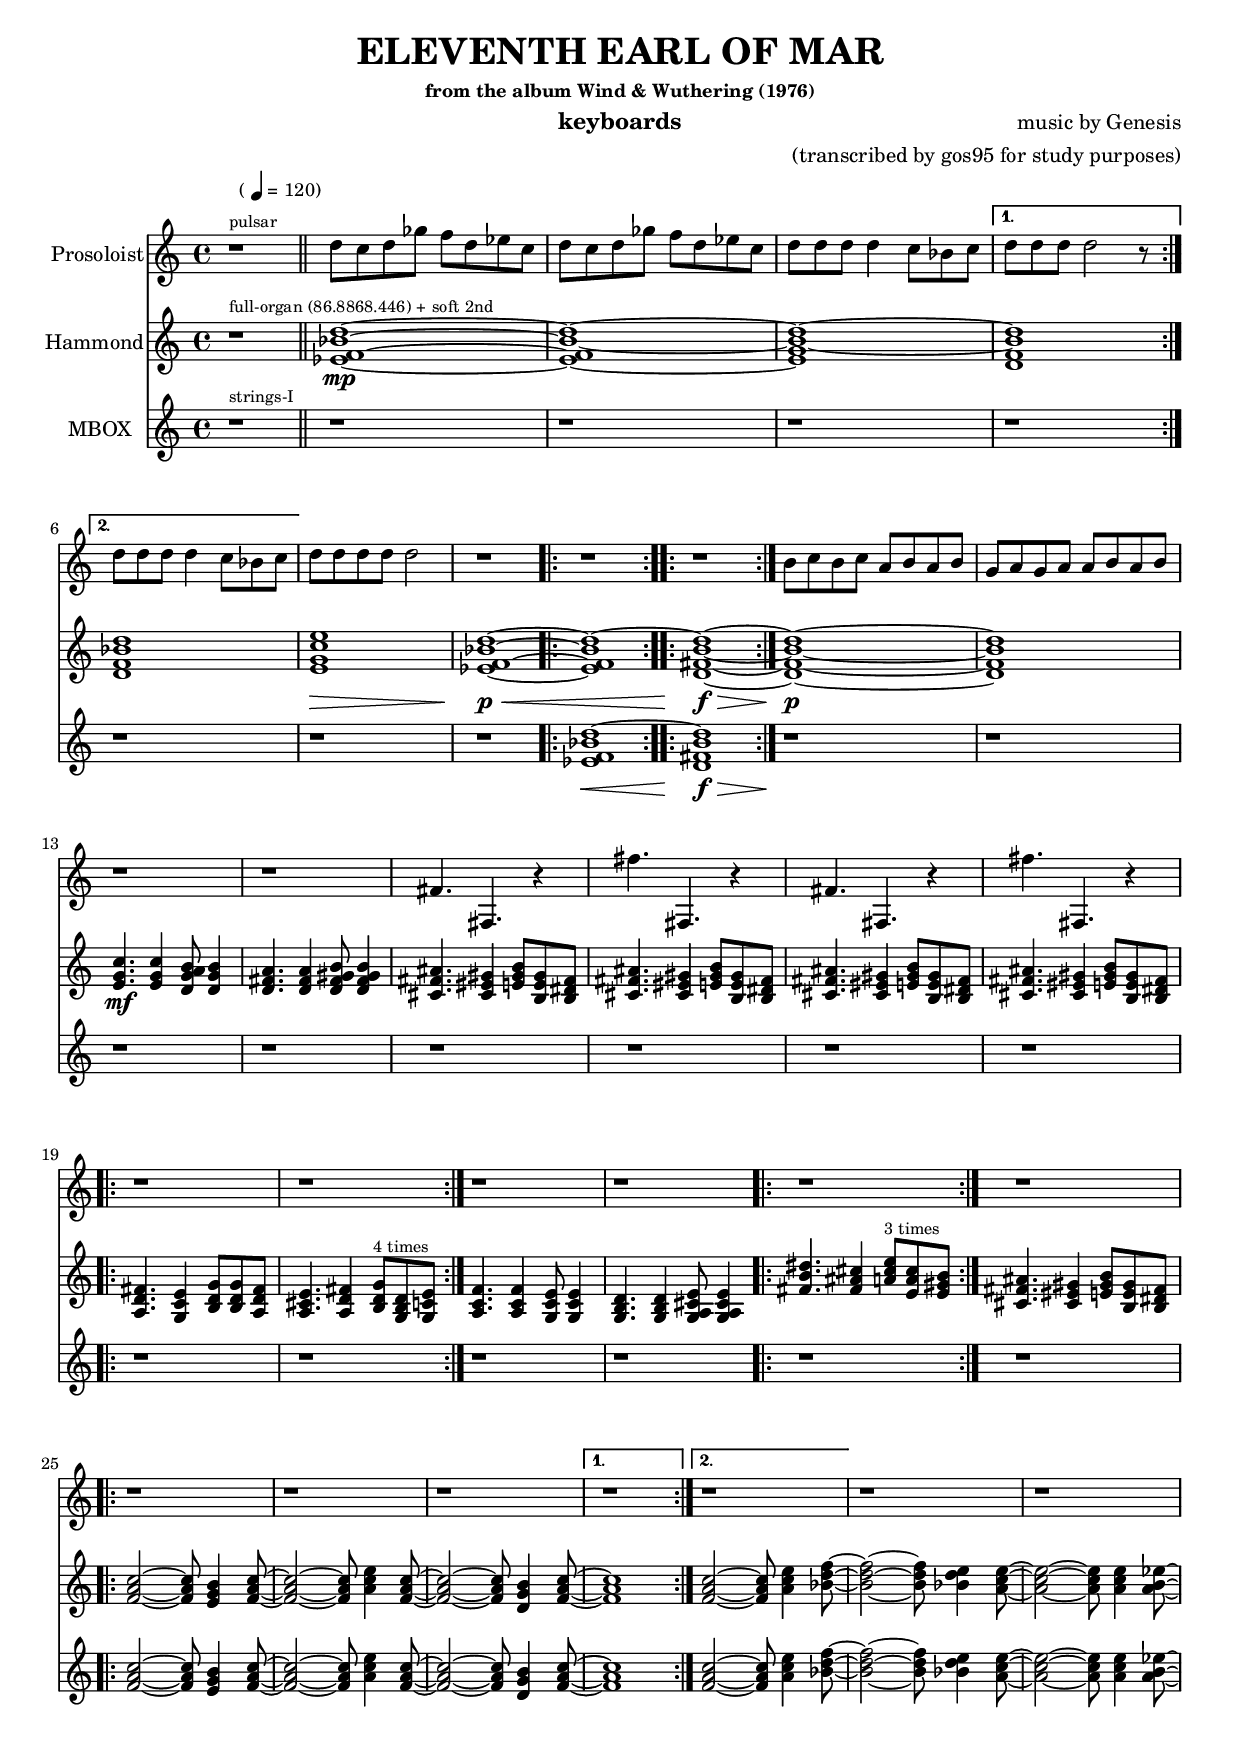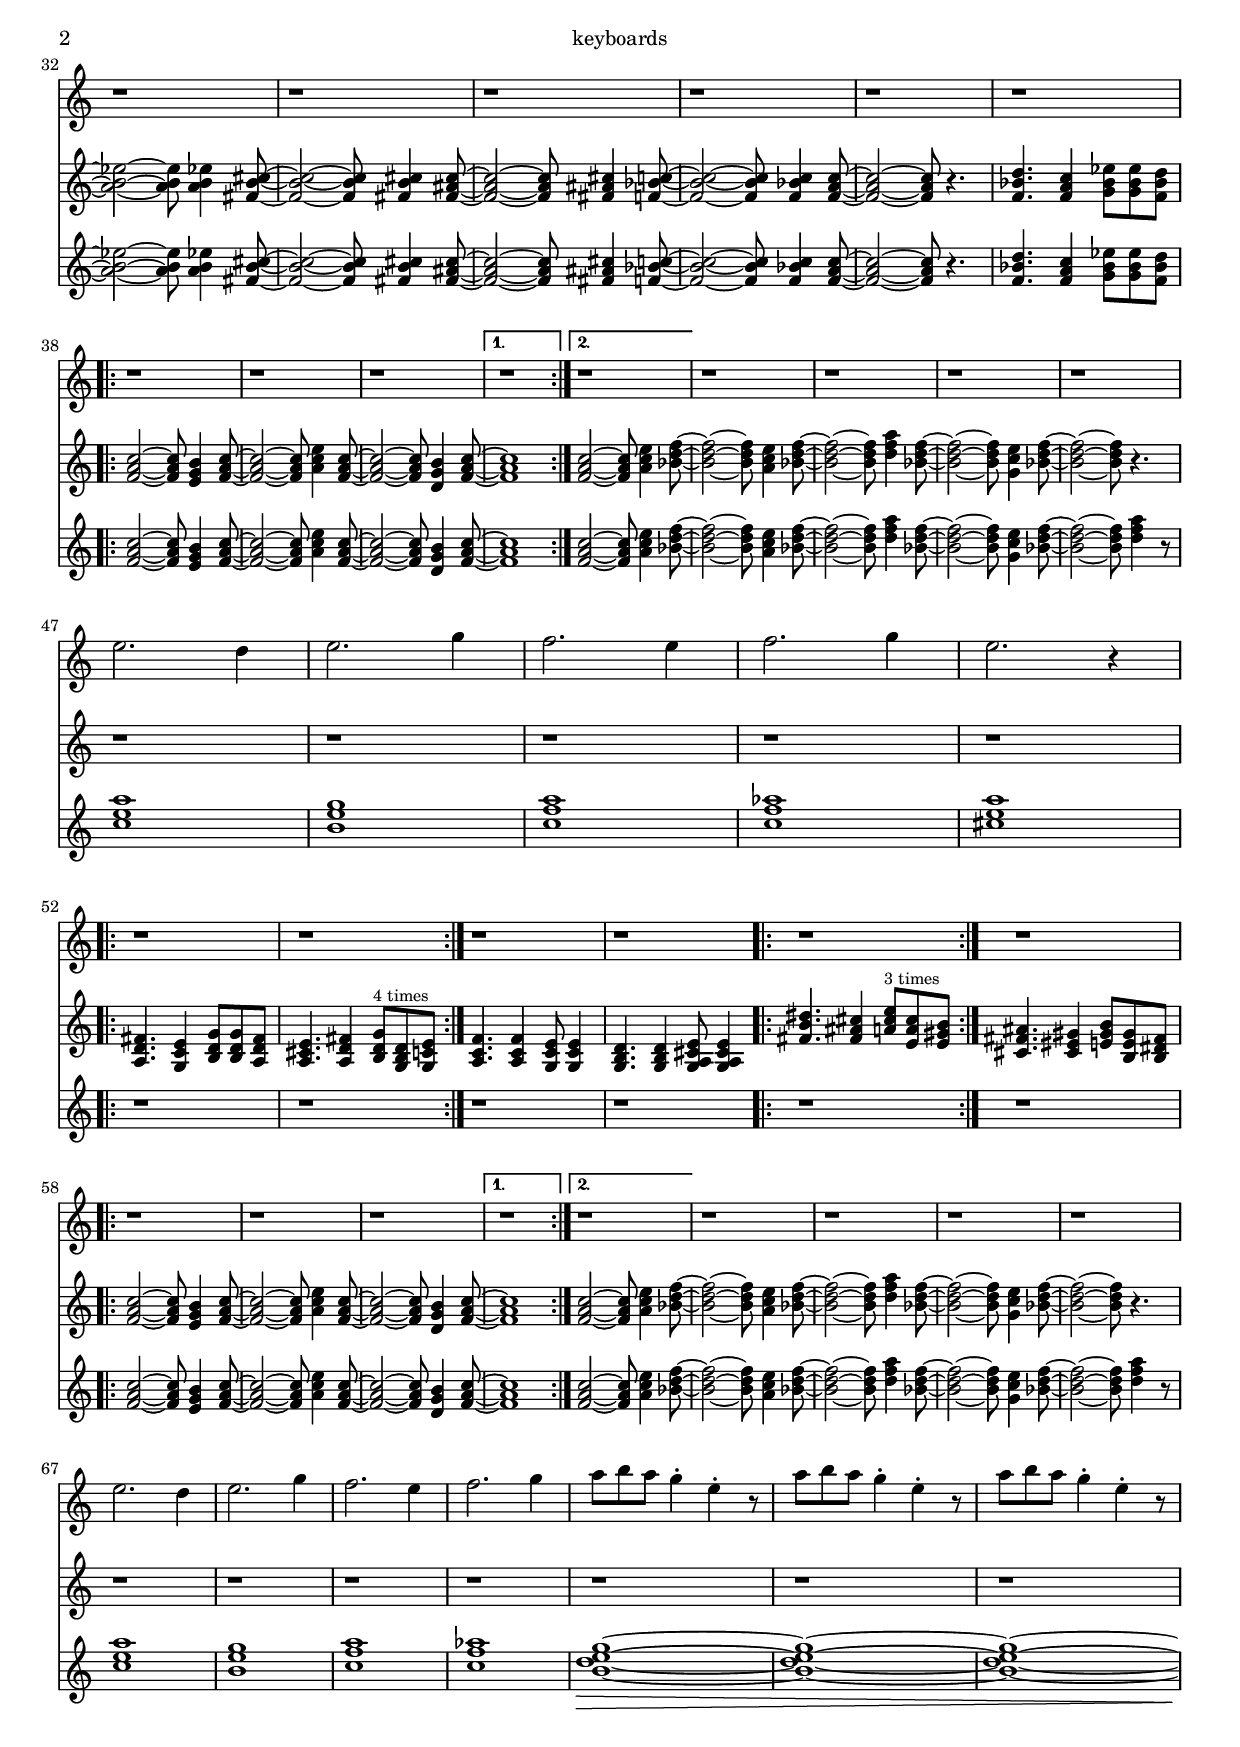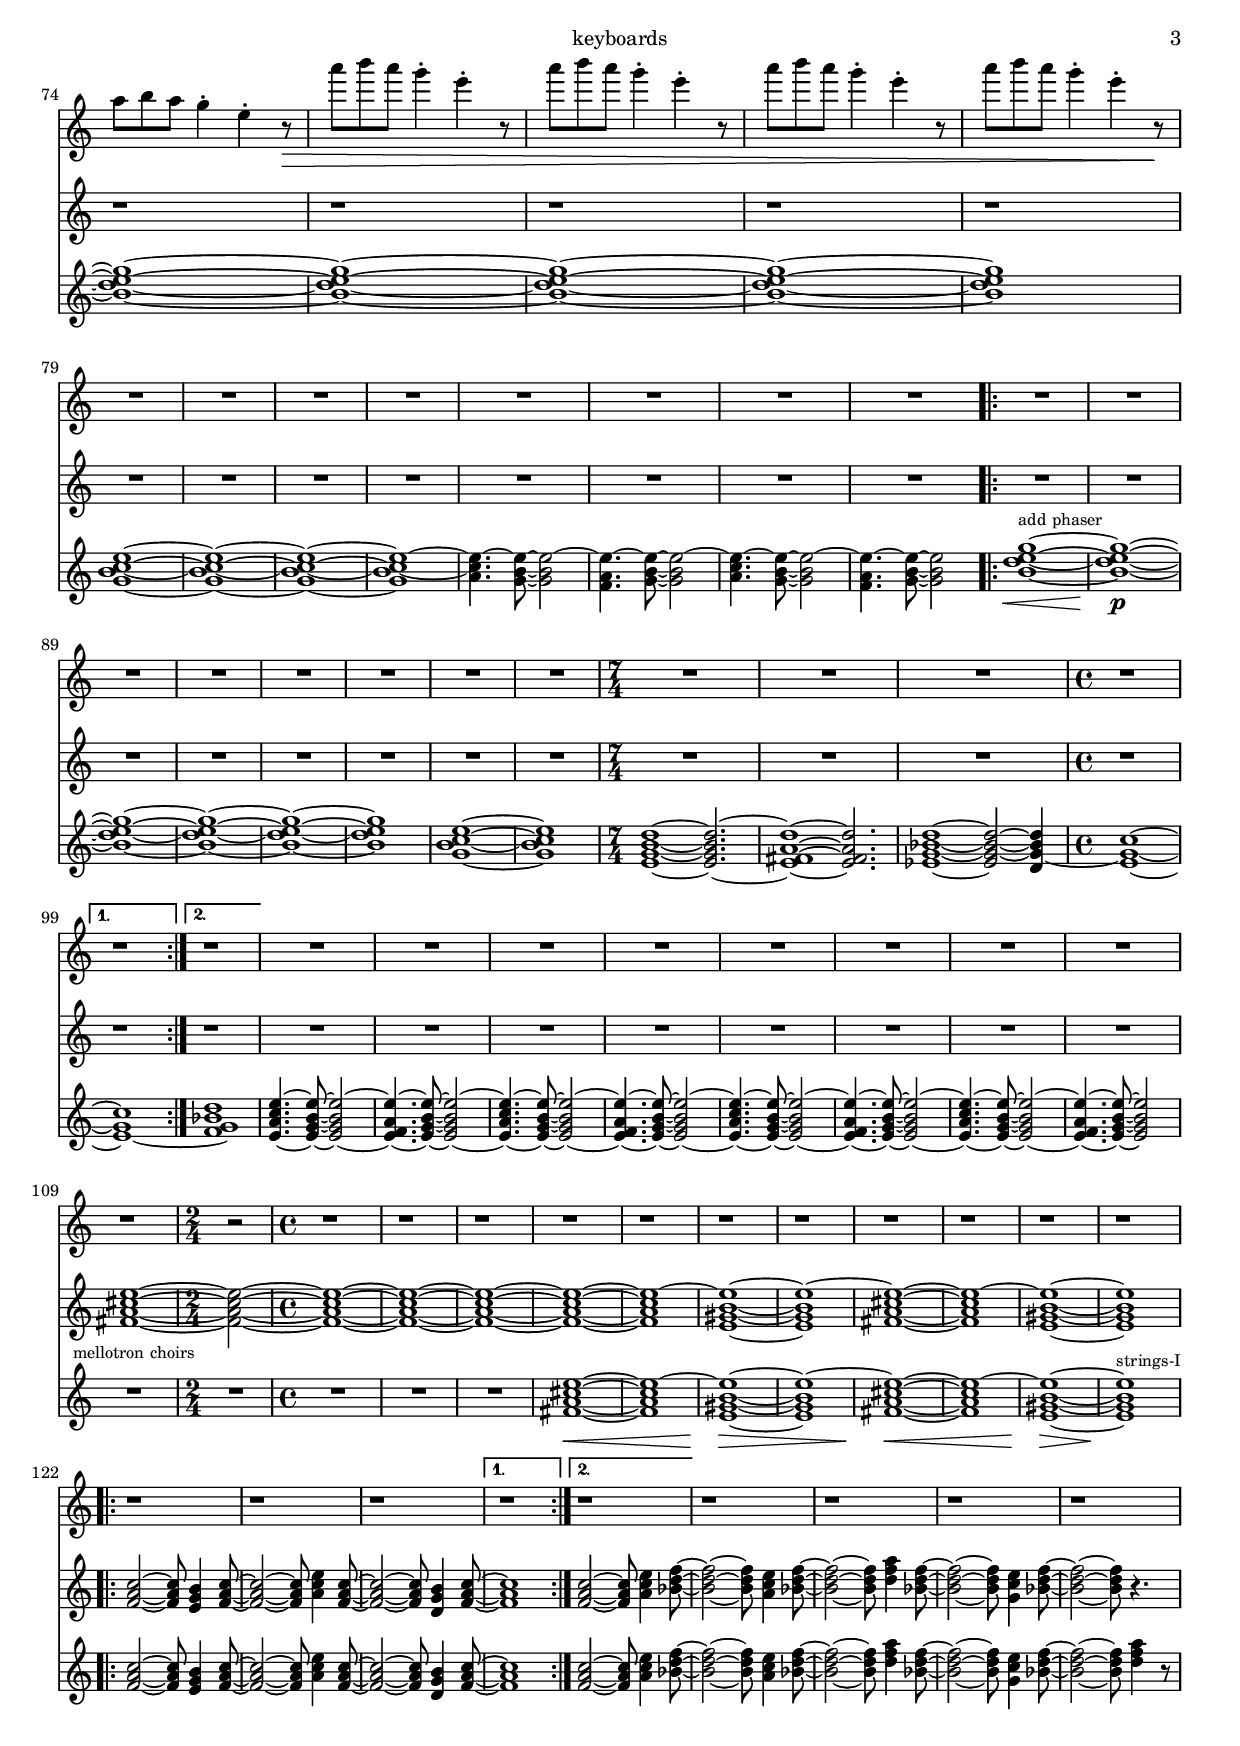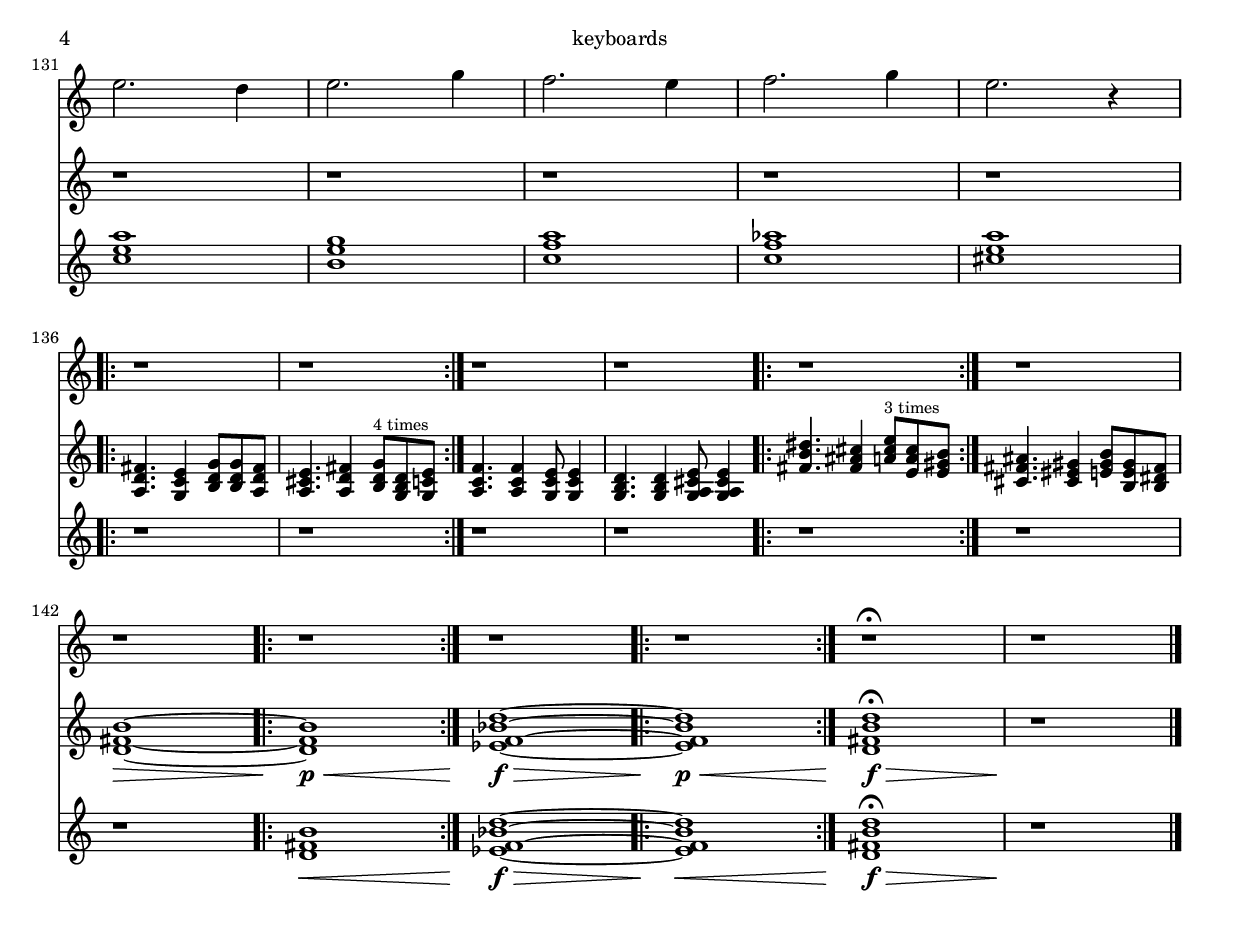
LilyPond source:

% ===========================================================================================================
% eleventh-earl-of-mar.ly
%  _____ _        ___            _       ___ _    _      ___   __ _____ _         ___                 _    
% |_   _| |_  ___| _ ) __ _ _ _ | |__ __/ __(_)__| |___ / _ \ / _|_   _| |_  ___ / __|___ _ _  ___ __(_)___
%   | | | ' \/ -_) _ \/ _` | ' \| / /(_-<__ \ / _` / -_) (_) |  _| | | | ' \/ -_) (_ / -_) ' \/ -_|_-< (_-<
%   |_| |_||_\___|___/\__,_|_||_|_\_\/__/___/_\__,_\___|\___/|_|   |_| |_||_\___|\___\___|_||_\___/__/_/__/
%                                                                                                          
% Copyright (c) 2020 Alessandro Fraschetti (mail: gos95@gommagomma.net)
%
% Permission is hereby granted, free of charge, to any person obtaining a copy
% of this software and associated documentation files (the "Software"), to deal
% in the Software without restriction, including without limitation the rights
% to use, copy, modify, merge, publish, distribute, sublicense, and/or sell
% copies of the Software, and to permit persons to whom the Software is
% furnished to do so, subject to the following conditions:
% 
% The above copyright notice and this permission notice shall be included in all
% copies or substantial portions of the Software.
% 
% THE SOFTWARE IS PROVIDED "AS IS", WITHOUT WARRANTY OF ANY KIND, EXPRESS OR
% IMPLIED, INCLUDING BUT NOT LIMITED TO THE WARRANTIES OF MERCHANTABILITY,
% FITNESS FOR A PARTICULAR PURPOSE AND NONINFRINGEMENT. IN NO EVENT SHALL THE
% AUTHORS OR COPYRIGHT HOLDERS BE LIABLE FOR ANY CLAIM, DAMAGES OR OTHER
% LIABILITY, WHETHER IN AN ACTION OF CONTRACT, TORT OR OTHERWISE, ARISING FROM,
% OUT OF OR IN CONNECTION WITH THE SOFTWARE OR THE USE OR OTHER DEALINGS IN THE
% SOFTWARE.
% ===========================================================================================================


\version "2.12.3"
#(ly:set-option 'delete-intermediate-files #t)
#(set-global-staff-size 18)


% ===========================================================================================================
% ------------------------------------------  S E C T I O N S  ----------------------------------------------
% ===========================================================================================================


% -----------------------------------------------------------------------------------------------------------
% --  INTRO  ------------------------------------------------------------------------------------------------
% -----------------------------------------------------------------------------------------------------------
prosoloistIntro = \relative c'' {
    \repeat volta 2 {
        d8 c d ges f d ees c
	    d8 c d ges f d ees c
	    d d d d4 c8 bes c
	} \alternative {
	    {d d d d2 r8}
	    {d d d d4 c8 bes c}
	}
	d d d d d2
	r1
	\repeat volta 9 {
	    r1
    }
	\repeat volta 6 {
	    r1
    }
	b8 c b c  a b a b
	g a g a   a b a b
}
hammondIntro = \relative c' {
    \repeat volta 2 {
        <ees f bes d>1~ \mp
	    <ees f bes d>1~
	    <ees g bes d>1~
	} \alternative {
	    {<d f bes d>1}
	    {<d f bes d>1}
	}
	<e g c e>1 \>
	<ees f bes d>1~ \p \<
	\repeat volta 6 {
	    <ees f bes d>1~
    }
	\repeat volta 6 {
	    <d fis b d>1~ \f \>
    }
	<d fis b d>1~ \p
	<d fis b d>1
}
stringsIntro = \relative c' {
    \repeat volta 2 {
        r1 r1 r1
    } \alternative {
	    {r1}
	    {r1}
	}
	r1
	r1
	\repeat volta 6 {
	    <ees f bes d>1~ \<
    }
	\repeat volta 6 {
	    <d fis b d>1 \f \>
    }
	r1 \!
	r1
}
% -----------------------------------------------------------------------------------------------------------
% --  BRIDGE A  ---------------------------------------------------------------------------------------------
% -----------------------------------------------------------------------------------------------------------
prosoloistBridgeA = \relative c'' {
	r1
    r1
	fis,4. fis,4. r4
	fis''4. fis,,4. r4
	fis'4. fis,4. r4
	fis''4. fis,,4. r4
}
hammondBridgeA = \relative c' {
	<e g c>4. \mf  <e g c>4   <d g a b>8     <d g b>4
	<d fis a>4. <d fis a>4 <d fis gis b>8 <d fis gis b>4
	<cis fis ais>4. <cis eis gis >4 <e gis b>8 <b e gis>8 <b dis fis>8
	<cis fis ais>4. <cis eis gis >4 <e gis b>8 <b e gis>8 <b dis fis>8
	<cis fis ais>4. <cis eis gis >4 <e gis b>8 <b e gis>8 <b dis fis>8
	<cis fis ais>4. <cis eis gis >4 <e gis b>8 <b e gis>8 <b dis fis>8
}
restBridgeA = \relative c'' {
    r1 r1
	r1 r1 r1 r1
}
% -----------------------------------------------------------------------------------------------------------
% --  TEMA 1  -----------------------------------------------------------------------------------------------
% -----------------------------------------------------------------------------------------------------------
hammondTemaOne = \relative c' {
    \repeat volta 4 {
        <a d fis>4. <g c e>4 <b d g>8  <b d g>8 <a d fis>8
	    <a cis e>4. <a d fis>4 <b d g>8 ^\markup { \tiny {4 times} } <g b d>8 <g c e>8
    }
    <a c f>4. <a c f>4 <g c e>8 <g c e>4
	<g b d>4. <g b d>4 <g a cis e>8 <g a cis e>4

	\repeat volta 3 {
	    <fis' b dis>4. <fis ais cis>4 <a cis e>8 ^\markup { \tiny {3 times} } <e a cis>8 <e gis b>8
	}
	<cis fis ais>4. <cis eis gis >4 <e gis b>8 <b e gis>8 <b dis fis>8
}
restTemaOne = \relative c'' {
    \repeat volta 4 {
        r1 r1
    }
	r1 r1
	\repeat volta 3 {
	    r1
	}
	r1
}
% -----------------------------------------------------------------------------------------------------------
% --  TEMA 2  -----------------------------------------------------------------------------------------------
% -----------------------------------------------------------------------------------------------------------
hammondTemaTwoA = \relative c' {
    \repeat volta 2 {
        <f a c>2~ <f a c>8 <e g b>4 <f a c>8~
	    <f a c>2~ <f a c>8 <a c e>4 <f a c>8~
	    <f a c>2~ <f a c>8 <d g b>4 <f a c>8~
	} \alternative {
	    {<f a c>1}
	    {<f a c>2~ <f a c>8 <a c e>4 <bes d f>8~}
	}
    <bes d f>2~ <bes d f>8 <bes d e>4 <a c e>8~
	<a c e>2~ <a c e>8 <a c e>4 <a b ees>8~
	<a b ees>2~ <a b ees>8 <a b ees>4 <fis b cis>8~
	<fis b cis>2~ <fis b cis>8 <fis b cis>4 <fis ais cis>8~
	<fis ais cis>2~ <fis ais cis>8 <fis ais cis>4 <f bes c>8~
	<f bes c>2~ <f bes c>8 <f bes c>4 <f a c>8~
	<f a c>2~ <f a c>8 r4.
	<f bes d>4. <f a c>4 <g bes ees>8 <g bes ees>8 <f bes d>8
}
hammondTemaTwoB = \relative c' {
    \repeat volta 2 {
        <f a c>2~ <f a c>8 <e g b>4 <f a c>8~
	    <f a c>2~ <f a c>8 <a c e>4 <f a c>8~
	    <f a c>2~ <f a c>8 <d g b>4 <f a c>8~
	} \alternative {
	    {<f a c>1}
	    {<f a c>2~ <f a c>8 <a c e>4 <bes d f>8~}
	}
    <bes d f>2~ <bes d f>8 <a c e>4 <bes d f>8~
	<bes d f>2~ <bes d f>8 <d f a>4 <bes d f>8~
	<bes d f>2~ <bes d f>8 <g c e>4 <bes d f>8~
	<bes d f>2~ <bes d f>8 r4.
}
stringsTemaTwoA = \relative c' {
    \repeat volta 2 {
        <f a c>2~ <f a c>8 <e g b>4 <f a c>8~
	    <f a c>2~ <f a c>8 <a c e>4 <f a c>8~
	    <f a c>2~ <f a c>8 <d g b>4 <f a c>8~
	} \alternative {
	    {<f a c>1}
	    {<f a c>2~ <f a c>8 <a c e>4 <bes d f>8~}
	}
    <bes d f>2~ <bes d f>8 <bes d e>4 <a c e>8~
	<a c e>2~ <a c e>8 <a c e>4 <a b ees>8~
	<a b ees>2~ <a b ees>8 <a b ees>4 <fis b cis>8~
	<fis b cis>2~ <fis b cis>8 <fis b cis>4 <fis ais cis>8~
	<fis ais cis>2~ <fis ais cis>8 <fis ais cis>4 <f bes c>8~
	<f bes c>2~ <f bes c>8 <f bes c>4 <f a c>8~
	<f a c>2~ <f a c>8 r4.
	<f bes d>4. <f a c>4 <g bes ees>8 <g bes ees>8 <f bes d>8
}
stringsTemaTwoB = \relative c' {
    \repeat volta 2 {
        <f a c>2~ <f a c>8 <e g b>4 <f a c>8~
	    <f a c>2~ <f a c>8 <a c e>4 <f a c>8~
	    <f a c>2~ <f a c>8 <d g b>4 <f a c>8~
	} \alternative {
	    {<f a c>1}
	    {<f a c>2~ <f a c>8 <a c e>4 <bes d f>8~}
	}
    <bes d f>2~ <bes d f>8 <a c e>4 <bes d f>8~
	<bes d f>2~ <bes d f>8 <d f a>4 <bes d f>8~
	<bes d f>2~ <bes d f>8 <g c e>4 <bes d f>8~
	<bes d f>2~ <bes d f>8 <d f a>4 r8
}
restTemaTwoA = \relative c'' {
    \repeat volta 2 {
        r1	    r1	    r1
	} \alternative {
	    {r1}
	    {r1}
	}
    r1	r1	r1	r1	r1	r1	r1	r1
}
restTemaTwoB = \relative c'' {
    \repeat volta 2 {
        r1	    r1	    r1
	} \alternative {
	    {r1}
	    {r1}
	}
    r1	r1	r1	r1
}
% -----------------------------------------------------------------------------------------------------------
% --  TEMA 3  -----------------------------------------------------------------------------------------------
% -----------------------------------------------------------------------------------------------------------
prosoloistTemaThree = \relative c'' {
    e2. d4
	e2. g4
	f2. e4
	f2. g4
	e2. r4
}
stringsTemaThree = \relative c'' {
    <c e a>1
	<b e g>1
	<c f a>1
	<c f aes>1
	<cis e a>1
}
restTemaThree = \relative c'' {
	r1 r1 r1 r1 r1
}
prosoloistTemaThreeB = \relative c'' {
    e2. d4
	e2. g4
	f2. e4
	f2. g4

	a8 b a g4\staccato e4\staccato r8
	a8 b a g4\staccato e4\staccato r8
    a8 b a g4\staccato e4\staccato r8
	a8 b a g4\staccato e4\staccato r8 \>
	a'8 b a g4\staccato e4\staccato r8
	a8 b a g4\staccato e4\staccato r8
    a8 b a g4\staccato e4\staccato r8
	a8 b a g4\staccato e4\staccato r8 \!
}
stringsTemaThreeB = \relative c'' {
    <c e a>1
	<b e g>1
	<c f a>1
	<c f aes>1

	<b d e g>1~ \>
	<b d e g>1~
	<b d e g>1~
	<b d e g>1~ \!
	<b d e g>1~ <b d e g>1~ <b d e g>1~ <b d e g>1
}
restTemaThreeB = \relative c'' {
	r1 r1 r1 r1
	r1 r1 r1 r1 r1 r1 r1 r1
}
% -----------------------------------------------------------------------------------------------------------
% --  BRIDGE B  ---------------------------------------------------------------------------------------------
% -----------------------------------------------------------------------------------------------------------
hammondBridgeB = \relative c'' {
    R1*8

	\repeat volta 2 {
        R1*8
		\time 7/4 R1..*3
		\time 4/4 r1
	} \alternative {
	    {r1}
	    {r1}
	}

    R1*8

	<fis, a cis e>1~
	\time 2/4
	<fis a cis e>2~
	\time 4/4
	<fis a cis e>1~
	<fis a cis e>1~
	<fis a cis e>1~

	<fis a cis e>1~
	<fis a cis e>1~
	<e gis b e>1~
	<e gis b e>1~

	<fis a cis e>1~
	<fis a cis e>1~
	<e gis b e>1~
	<e gis b e>1
}
stringsBridgeB = \relative c' {
    <g' b c e>1~
    <g b c e>1~
	<g b c e>1~
	<g b c e>1~
	<a c e>4.~ <g b e>8~ <g b e>2~
	<f a e'>4.~ <g b e>8~ <g b e>2~
	<a c e>4.~ <g b e>8~ <g b e>2~
	<f a e'>4.~ <g b e>8~ <g b e>2

	\repeat volta 2 {
	    <b d e g>1~ ^\markup { \tiny {add phaser} } \<
		<b d e g>1~ \p
		<b d e g>1~
		<b d e g>1~

        <b d e g>1~
		<b d e g>1
		<g b c e>1~
		<g b c e>1

		\time 7/4
		<e g b d>1~  <e g b d>2.~
		<e fis a d>1~  <e fis a d>2.
		<ees g bes d>1~  <ees g bes d>2~ <d g bes d>4~

		\time 4/4
		<e g c>1~
	} \alternative {
	    {<e g c>1~}
	    {<f g bes d>1}
	}

	<e a c e>4.~ <e g b e>8~ <e g b e>2~
	<e f a e'>4.~ <e g b e>8~ <e g b e>2~
	<e a c e>4.~ <e g b e>8~ <e g b e>2~
	<e f a e'>4.~ <e g b e>8~ <e g b e>2~
    <e a c e>4.~ <e g b e>8~ <e g b e>2~
	<e f a e'>4.~ <e g b e>8~ <e g b e>2~
	<e a c e>4.~ <e g b e>8~ <e g b e>2~
	<e f a e'>4.~ <e g b e>8~ <e g b e>2

	R1 ^\markup { \tiny {mellotron choirs} }
	\time 2/4
	R2
	\time 4/4
	R1
	R1
	R1

	<fis a cis e>1~  \<
	<fis a cis e>1~
	<e gis b e>1~ \! \>
	<e gis b e>1~

	<fis a cis e>1~ \! \<
	<fis a cis e>1~
	<e gis b e>1~ \! \>
	<e gis b e>1 \! ^\markup { \tiny {strings-I} }


}
restBridgeB = \relative c'' {
    R1*8

	\repeat volta 2 {
        R1*8
		\time 7/4 R1..*3
		\time 4/4 r1
	} \alternative {
	    {r1}
	    {r1}
	}

    R1*8

	r1 \time 2/4 r2 \time 4/4 r1
	r1 r1 r1 r1 r1 r1 r1 r1 r1 r1
}
% -----------------------------------------------------------------------------------------------------------
% --  FINALE  -----------------------------------------------------------------------------------------------
% -----------------------------------------------------------------------------------------------------------
hammondFinale = \relative c' {
    <d fis b>1~ \>
	\repeat volta 6 {
	    <d fis b>1 \p \<
    }

	<ees f bes d>1~ \f \>
	\repeat volta 6 {
	    <ees f bes d>1 \p \<
    }
	<d fis b d>1 \f \> \fermata

    r1 \!
}
stringsFinale = \relative c' {
    r1
	\repeat volta 6 {
	    <d fis b>1 \<
    }

	<ees f bes d>1~ \f \>
	\repeat volta 6 {
	    <ees f bes d>1 \! \<
    }
	<d fis b d>1 \f \> \fermata

    r1 \!
}
restFinale = \relative c'' {
    r1
	\repeat volta 6 {
	    r1
    }
	r1
	\repeat volta 6 {
	    r1
    }
	r1 \fermata
    r1 \!
}
% ===========================================================================================================
% --------------------------------------------  B U I L D  --------------------------------------------------
% ===========================================================================================================
prosoloistPart = {
    \clef violin
	\time 4/4

	r1 ^\markup { \tiny {pulsar} }
	\bar "||"

	% -- INTRO --
	\prosoloistIntro
	\break

	% -- BRIDGE A
	\prosoloistBridgeA
	\break

	% -- TEMA 1
	\restTemaOne
	\break

	% -- TEMA 2
	\restTemaTwoA
	\break
	\restTemaTwoB
	\break

	% -- TEMA 3
	\prosoloistTemaThree
	\break

	% -- TEMA 1
	\restTemaOne
	\break

	% -- TEMA 2
	\restTemaTwoB
	\break

	% -- TEMA 3
	\prosoloistTemaThreeB
	\break

	% -- BRIDGE B
	\restBridgeB
	\break

	% -- TEMA 2
	\restTemaTwoB
	\break

	% -- TEMA 3
	\prosoloistTemaThree
	\break

	% -- TEMA 1
	\restTemaOne
	\break

	% -- FINALE
	\restFinale
	\bar "|."
}

hammondPart = {
    \clef violin
	\time 4/4

    r1 ^\markup { \tiny {full-organ (86.8868.446) + soft 2nd} }

	% -- INTRO
	\hammondIntro

	% -- BRIDGE A
	\hammondBridgeA

	% -- TEMA 1
	\hammondTemaOne

	% -- TEMA 2
	\hammondTemaTwoA
	\hammondTemaTwoB

	% -- TEMA 3
	\restTemaThree

	% -- TEMA 1
	\hammondTemaOne

	% -- TEMA 2
	\hammondTemaTwoB

	% -- TEMA 3
	\restTemaThreeB

	% -- BRIDGE B
	\hammondBridgeB

	% -- TEMA 2
	\hammondTemaTwoB

	% -- TEMA 3
	\restTemaThree

	% -- TEMA 1
	\hammondTemaOne

	% -- FINALE
	\hammondFinale
}

musicalboxPart = {
    \clef violin
	\time 4/4

    r1 ^\markup { \tiny {strings-I} }

	% -- INTRO
	\stringsIntro

	% -- BRIDGE A
	\restBridgeA

	% -- TEMA 1
	\restTemaOne

	% -- TEMA 2
	\stringsTemaTwoA
	\stringsTemaTwoB

	% -- TEMA 3
	\stringsTemaThree

	% -- TEMA 1
	\restTemaOne

	% -- TEMA 2
	\stringsTemaTwoB

	% -- TEMA 3
	\stringsTemaThreeB

	% -- BRIDGE B
	\stringsBridgeB

	% -- TEMA 2
	\stringsTemaTwoB

	% -- TEMA 3
	\stringsTemaThree  %% forse toglie l'organo e raddoppia una ottava sotto, oppure insieme all'organo (più basso) ma una ottava sotto tranne l'ultimo accordo...

	% -- TEMA 1
	\restTemaOne

	% -- FINALE
	\stringsFinale
}


% ===========================================================================================================
% ---------------------------------------------  B O O K  ---------------------------------------------------
% ===========================================================================================================
\book {

    \header {
        title       = \markup {\larger "ELEVENTH EARL OF MAR"}
        subtitle    = ""
        subsubtitle = "from the album Wind & Wuthering (1976)"
        instrument  = "keyboards"
        composer    = "music by Genesis"
        arranger    = "(transcribed by gos95 for study purposes)"
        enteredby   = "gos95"
        piece       = \markup { \bold "                             " \smaller { (\note #"4"#1 = 120) } }
%		copyright   = "Copyright (c) 2020 Alessandro Fraschetti (mail: gos95@gommagomma.net)"
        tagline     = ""
    }

    \score {
    <<
        \new Staff = "Prosoloist" \with { midiInstrument = #"lead 2 (sawtooth)" }
        <<
            \set Staff.instrumentName = \markup { "Prosoloist" }
            \prosoloistPart
        >>
        \new Staff = "Hammond" \with { midiInstrument = #"rock organ" }
        <<
            \set Staff.instrumentName = \markup { "Hammond" }
            \hammondPart
        >>
        \new Staff = "MusicalBox" \with { midiInstrument = #"synthstrings 1" }
        <<
            \set Staff.instrumentName = \markup { "MBOX" }
            \musicalboxPart
        >>
    >>
    \layout { \context { \override VerticalAlignment #'forced-distance = #8 } }
    \midi { \context { \Score tempoWholesPerMinute = #(ly:make-moment 120 4) } }
    }
}
% ===========================================================================================================